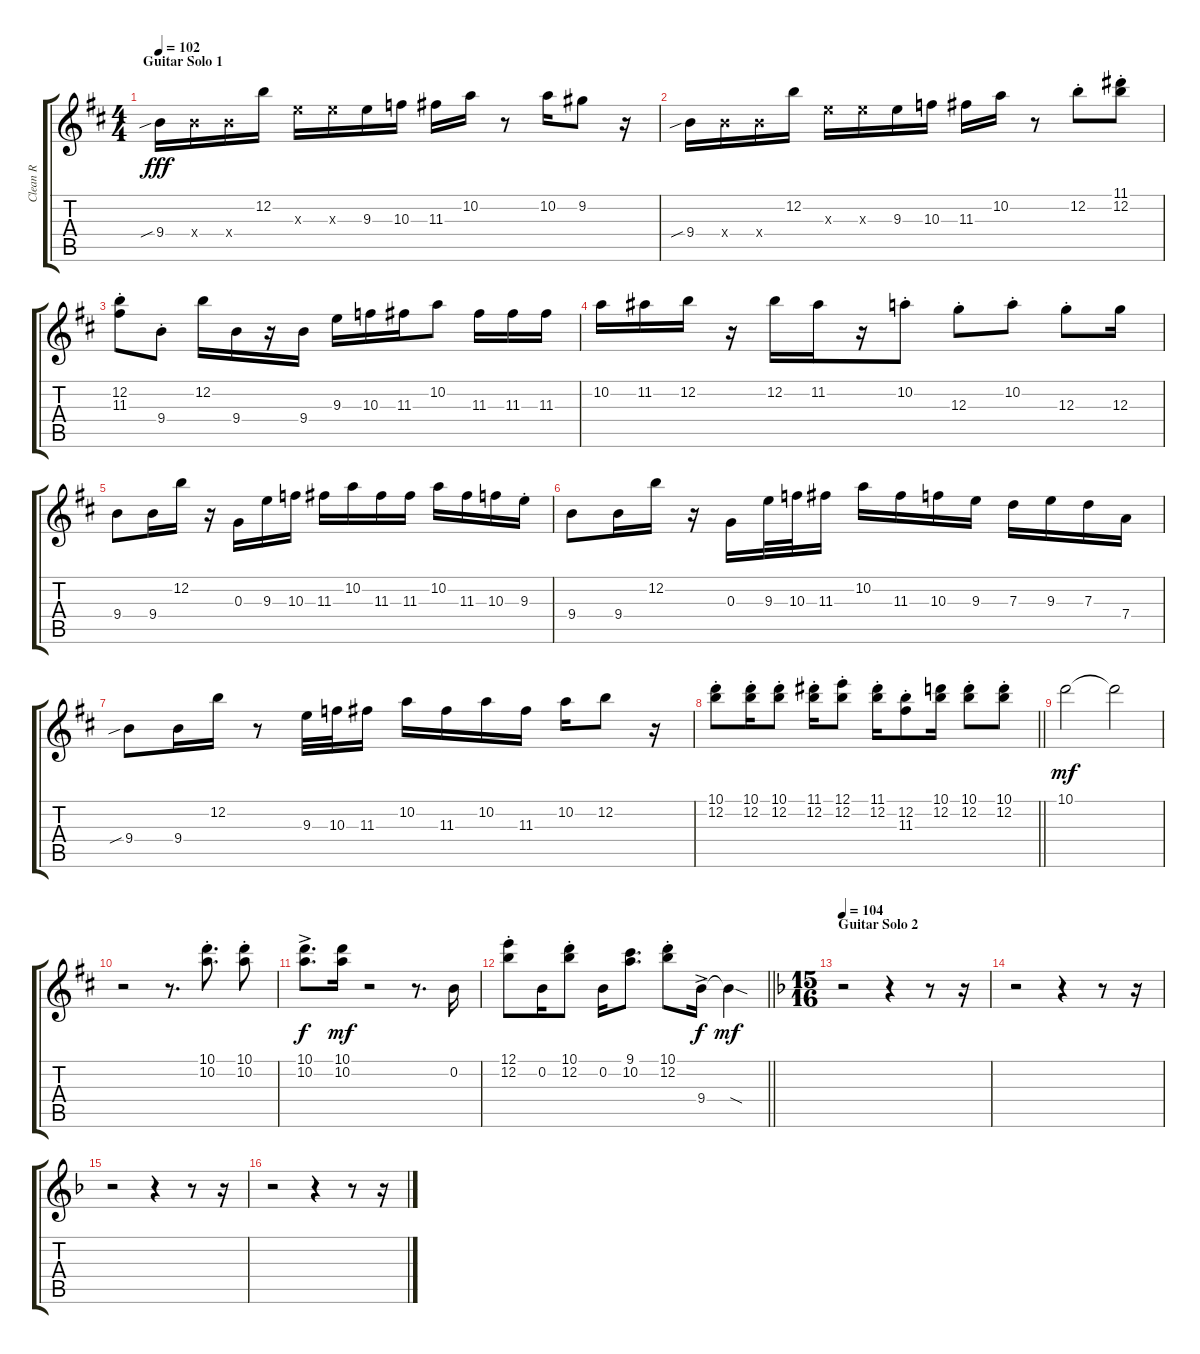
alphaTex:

\track ("Clean R" "Clean R") {instrument electricguitarmuted}
\staff {score tabs}
\tuning (E4 B3 G3 D3 A2 E2) {hide}
\ts (4 4)
\section ("" "Guitar Solo 1")
\tempo 102
\clef g2
\ks d
9.4{sib}.16{dy fff} 9.4{x}.16 9.4{x}.16 12.2.16 9.3{x}.16 9.3{x}.16 9.3.16 10.3.16 11.3.16 10.2.16 r.8 10.2.16 9.2.8 r.16 |
9.4{sib}.16 9.4{x}.16 9.4{x}.16 12.2.16 9.3{x}.16 9.3{x}.16 9.3.16 10.3.16 11.3.16 10.2.16 r.8 12.2{st}.8 (11.1{st} 12.2{st}).8 |
(12.2{st} 11.3{st}).8 9.4{st}.8 12.2.16 9.4.16 r.16 9.4.16 9.3.16 10.3.16 11.3.16 10.2.8 11.3.16 11.3.16 11.3.16 |
10.2.16 11.2.16 12.2.16 r.16 12.2.16 11.2.16 r.16 10.2{st}.8 12.3{st}.8 10.2{st}.8 12.3{st}.8 12.3.16 |
9.4.8 9.4.16 12.2.16 r.16 0.3.16 9.3.16 10.3.16 11.3.16 10.2.16 11.3.16 11.3.16 10.2.16 11.3.16 10.3.16 9.3{st}.16 |
9.4.8 9.4.16 12.2.16 r.16 0.3.16 9.3.32 10.3.32 11.3.16 10.2.16 11.3.16 10.3.16 9.3.16 7.3.16 9.3.16 7.3.16 7.4.16 |
9.4{sib}.8 9.4.16 12.2.16 r.8 9.3.32 10.3.32 11.3.16 10.2.16 11.3.16 10.2.16 11.3.16 10.2.16 12.2.8 r.16 |
\barLineRight lightlight
(10.1{st} 12.2{st}).8 (10.1{st} 12.2{st}).16 (10.1{st} 12.2{st}).8 (11.1{st} 12.2{st}).16 (12.1{st} 12.2{st}).8 (11.1{st} 12.2{st}).16 (12.2{st} 11.3{st}).8 (10.1 12.2).16 (10.1{st} 12.2{st}).8 (10.1{st} 12.2{st}).8 |
10.1.2{dy mf} 10.1{t}.2 |
r.2 r.8{d} (10.1{st} 10.2{st}).8{d} (10.1{st} 10.2{st}).8 |
(10.1{ac} 10.2{ac}).8{d dy f} (10.1 10.2).16{dy mf} r.2 r.8{d} 0.2.16 |
\barLineRight lightlight
(12.1{st} 12.2{st}).8 0.2.16 (10.1{st} 12.2{st}).8 0.2.16 (9.1 10.2).8{d} (10.1{st} 12.2{st}).8 9.4{ac}.16{dy f} 9.4{sod t}.4{dy mf} |
\ts (15 16)
\section ("" "Guitar Solo 2")
\tempo 104
\ks f
r.2 r.4 r.8 r.16 |
r.2 r.4 r.8 r.16 |
r.2 r.4 r.8 r.16 |
r.2 r.4 r.8 r.16
